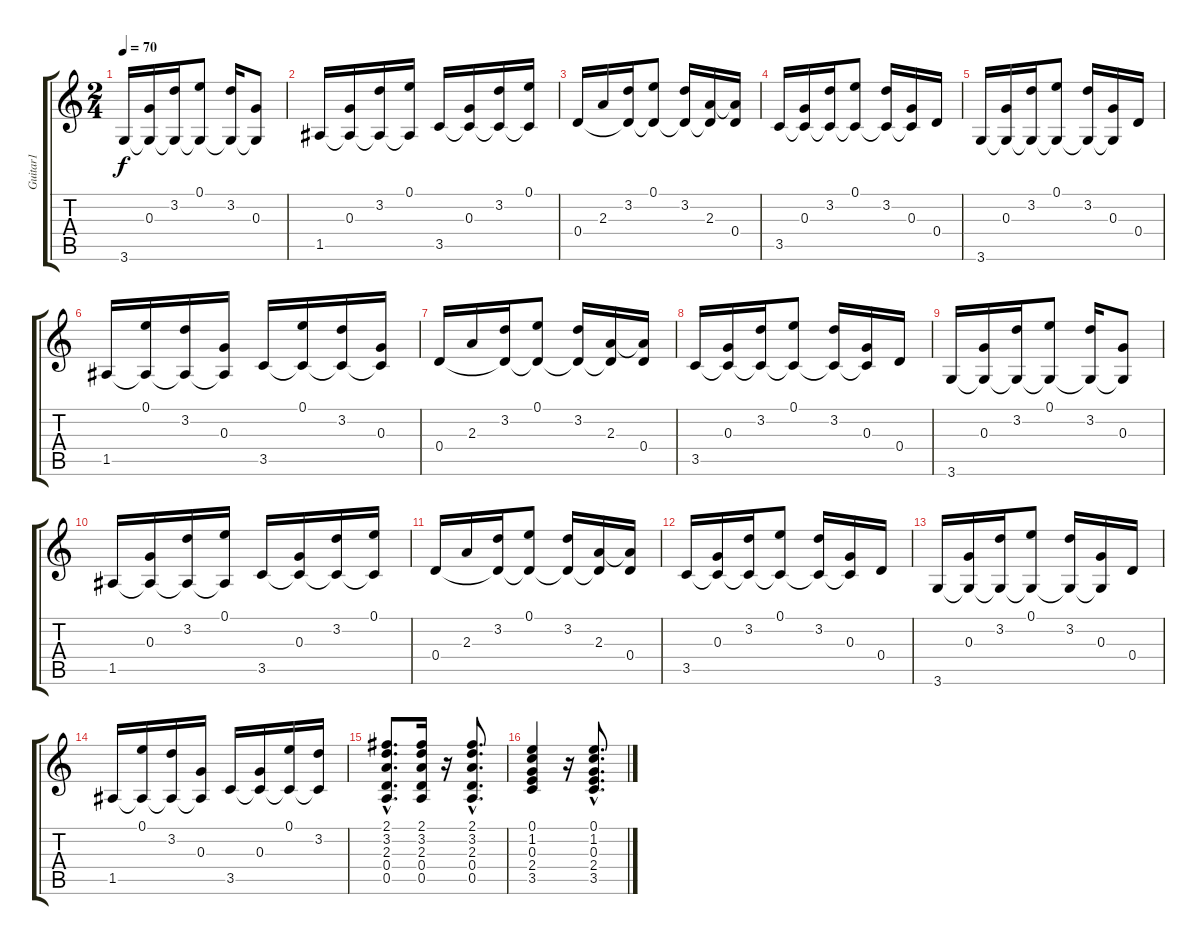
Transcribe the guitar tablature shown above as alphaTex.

\track ("Guitar1" "Guitar1") {instrument electricguitarclean}
\staff {score tabs}
\tuning (E4 B3 G3 D3 A2 E2) {hide}
\ts (2 4)
\tempo 70
\clef g2
\ks c
3.6.16{dy f} (0.3 3.6{t}).16 (3.2 3.6{t}).16 (0.1 3.6{t}).8 (3.2 3.6{t}).16 (0.3 3.6{t}).8 |
1.5.16 (0.3 1.5{t}).16 (3.2 1.5{t}).16 (0.1 1.5{t}).16 3.5.16 (0.3 3.5{t}).16 (3.2 3.5{t}).16 (0.1 3.5{t}).16 |
0.4.16 2.3.16 (3.2 0.4{t}).16 (0.1 0.4{t}).8 (3.2 0.4{t}).16 (2.3 0.4{t}).16 (2.3{t} 0.4).16 |
3.5.16 (0.3 3.5{t}).16 (3.2 3.5{t}).16 (0.1 3.5{t}).8 (3.2 3.5{t}).16 (0.3 3.5{t}).16 0.4.16 |
3.6.16 (0.3 3.6{t}).16 (3.2 3.6{t}).16 (0.1 3.6{t}).8 (3.2 3.6{t}).16 (0.3 3.6{t}).16 0.4.16 |
1.5.16 (0.1 1.5{t}).16 (3.2 1.5{t}).16 (0.3 1.5{t}).16 3.5.16 (0.1 3.5{t}).16 (3.2 3.5{t}).16 (0.3 3.5{t}).16 |
0.4.16 2.3.16 (3.2 0.4{t}).16 (0.1 0.4{t}).8 (3.2 0.4{t}).16 (2.3 0.4{t}).16 (2.3{t} 0.4).16 |
3.5.16 (0.3 3.5{t}).16 (3.2 3.5{t}).16 (0.1 3.5{t}).8 (3.2 3.5{t}).16 (0.3 3.5{t}).16 0.4.16 |
3.6.16 (0.3 3.6{t}).16 (3.2 3.6{t}).16 (0.1 3.6{t}).8 (3.2 3.6{t}).16 (0.3 3.6{t}).8 |
1.5.16 (0.3 1.5{t}).16 (3.2 1.5{t}).16 (0.1 1.5{t}).16 3.5.16 (0.3 3.5{t}).16 (3.2 3.5{t}).16 (0.1 3.5{t}).16 |
0.4.16 2.3.16 (3.2 0.4{t}).16 (0.1 0.4{t}).8 (3.2 0.4{t}).16 (2.3 0.4{t}).16 (2.3{t} 0.4).16 |
3.5.16 (0.3 3.5{t}).16 (3.2 3.5{t}).16 (0.1 3.5{t}).8 (3.2 3.5{t}).16 (0.3 3.5{t}).16 0.4.16 |
3.6.16 (0.3 3.6{t}).16 (3.2 3.6{t}).16 (0.1 3.6{t}).8 (3.2 3.6{t}).16 (0.3 3.6{t}).16 0.4.16 |
1.5.16 (0.1 1.5{t}).16 (3.2 1.5{t}).16 (0.3 1.5{t}).16 3.5.16 (0.3 3.5{t}).16 (0.1 3.5{t}).16 (3.2 3.5{t}).16 |
(2.1{hac} 3.2{hac} 2.3{hac} 0.4{hac} 0.5{hac}).8{d} (2.1 3.2 2.3 0.4 0.5).16 r.16 (2.1{hac} 3.2{hac} 2.3{hac} 0.4{hac} 0.5{hac}).8{d} |
(0.1 1.2 0.3 2.4 3.5).4 r.16 (0.1{hac} 1.2{hac} 0.3{hac} 2.4{hac} 3.5{hac}).8{d}
